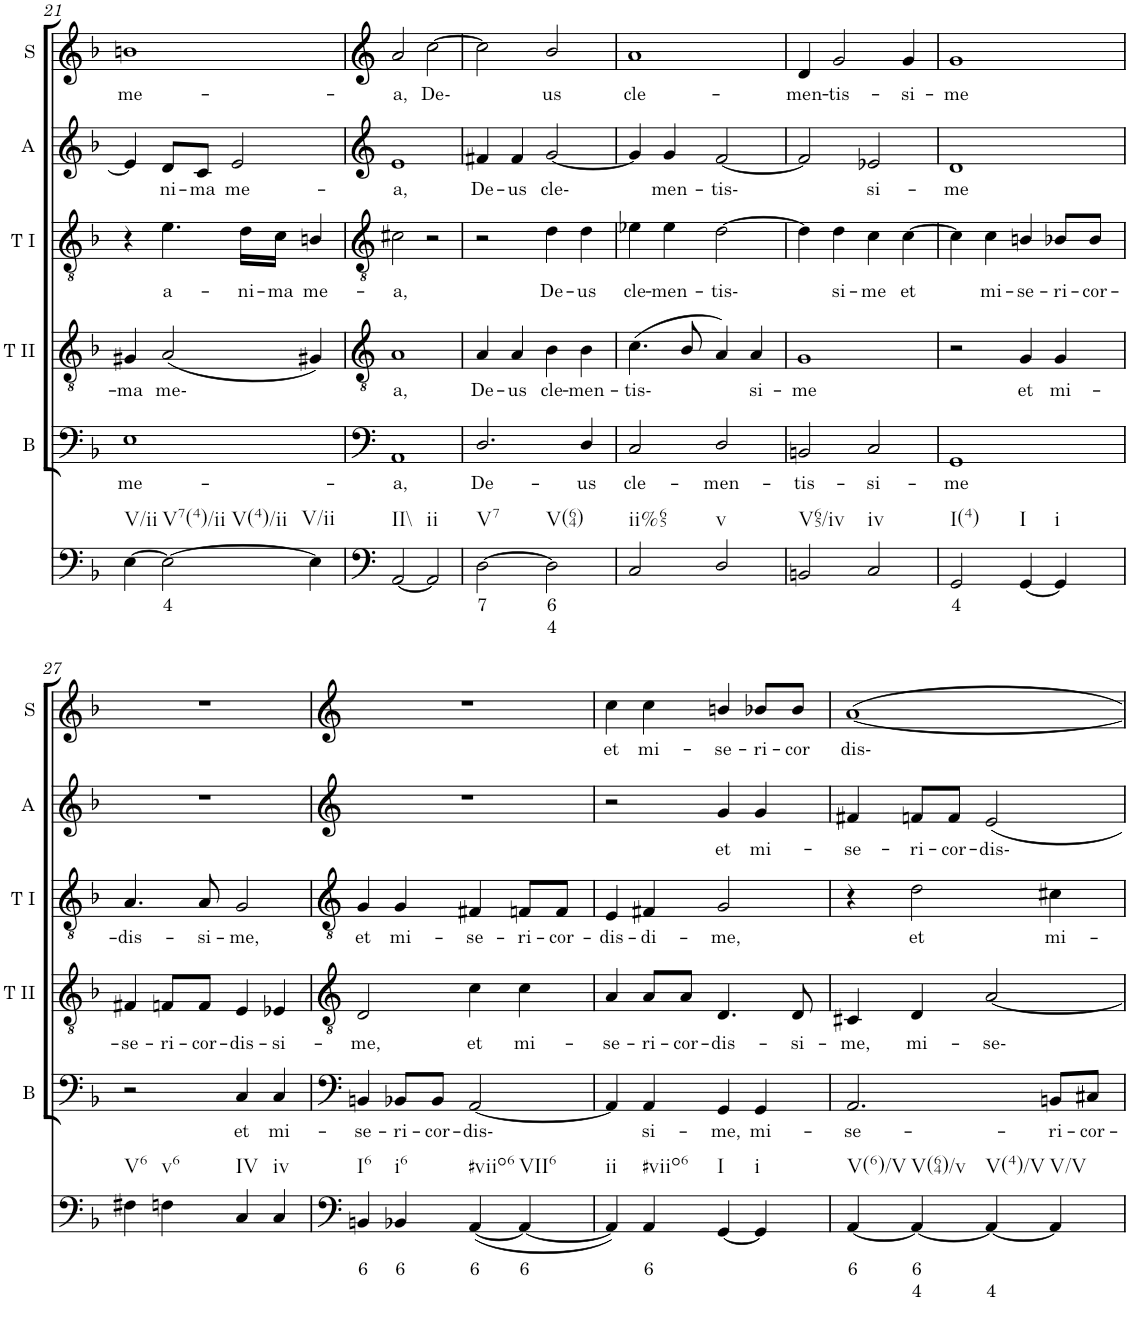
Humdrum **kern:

**kern	**text	**text	**kern	**text	**kern	**text	**kern	**text	**kern	**text	**kern	**text
*part6	*part6	*part6	*part5	*part5	*part4	*part4	*part3	*part3	*part2	*part2	*part1	*part1
*staff6	*staff6	*staff6	*staff5	*staff5	*staff4	*staff4	*staff3	*staff3	*staff2	*staff2	*staff1	*staff1
*I"Continuo	*	*	*I"Bass	*	*I"Tenor II	*	*I"Tenor I	*	*I"Alto	*	*I"Soprano	*
*	*	*	*I'B	*	*I'T II	*	*I'T I	*	*I'A	*	*I'S	*
!!LO:PB:g=z
*clefF4	*	*	*clefF4	*	*clefF4	*	*clefF4	*	*clefF4	*	*clefF4	*
*k[b-]	*	*	*k[b-]	*	*k[b-]	*	*k[b-]	*	*k[b-]	*	*k[b-]	*
*	*	*	*	*	*	*	*	*	*M4/4	*	*M4/4	*
=21	=21	=21	=21	=21	=21	=21	=21	=21	=21	=21	=21	=21
!LO:TX:b:t=V/ii	!	!	!	!	!	!	!	!	!	!	!	!
!	!	!	!	!LO:LY:b	!	!LO:LY:b	!	!	!	!	!	!LO:LY:b
[4E\	.	.	1E	me-	4G#X/	ma	4r	.	4e/]	.	1bn	me-
!LO:TX:b:t=V7(4)/ii	!	!	!	!	!	!	!	!	!	!	!	!
!LO:TX:b:t=V(4)/ii	!	!	!	!	!	!	!	!	!	!	!	!
!	!LO:LY:b	!	!	!	!	!LO:LY:b	!	!LO:LY:b	!	!LO:LY:b	!	!
2E\_	4	.	.	.	(2A/	me-	4.e\	a-	8d/L	ni-	.	.
!	!	!	!	!	!	!	!	!	!	!LO:LY:b	!	!
.	.	.	.	.	.	.	.	.	8c/J	ma	.	.
!	!	!	!	!	!	!	!	!	!	!LO:LY:b	!	!
.	.	.	.	.	.	.	.	.	2e/	me-	.	.
!	!	!	!	!	!	!	!	!LO:LY:b	!	!	!	!
.	.	.	.	.	.	.	16d\LL	ni-	.	.	.	.
!	!	!	!	!	!	!	!	!LO:LY:b	!	!	!	!
.	.	.	.	.	.	.	16c\JJ	ma	.	.	.	.
!LO:TX:b:t=V/ii	!	!	!	!	!	!	!	!	!	!	!	!
!	!	!	!	!	!	!	!	!LO:LY:b	!	!	!	!
4E\]	.	.	.	.	4G#X/)	.	4Bn/	me-	.	.	.	.
=22	=22	=22	=22	=22	=22	=22	=22	=22	=22	=22	=22	=22
!LO:TX:b:t=II\\	!	!	!	!	!	!	!	!	!	!	!	!
!	!	!	!	!LO:LY:b	!	!LO:LY:b	!	!LO:LY:b	!	!LO:LY:b	!	!LO:LY:b
[2AA/	.	.	1AA	a,	1A	a,	2c#X\	a,	1e	a,	2a/	a,
!LO:TX:b:t=ii	!	!	!	!	!	!	!	!	!	!	!	!
!	!	!	!	!	!	!	!	!	!	!	!	!LO:LY:b
2AA/]	.	.	.	.	.	.	2r	.	.	.	[2cc\	De-
=23	=23	=23	=23	=23	=23	=23	=23	=23	=23	=23	=23	=23
!LO:TX:b:t=V7	!	!	!	!	!	!	!	!	!	!	!	!
!	!LO:LY:b	!	!	!LO:LY:b	!	!LO:LY:b	!	!	!	!LO:LY:b	!	!
[2D\	7	.	2.D/	De-	4A/	De-	2r	.	4f#X/	De-	2cc\]	.
!	!	!	!	!	!	!LO:LY:b	!	!	!	!LO:LY:b	!	!
.	.	.	.	.	4A/	us	.	.	4f#/	us	.	.
!LO:TX:b:t=V(64)	!	!	!	!	!	!	!	!	!	!	!	!
!	!LO:LY:b	!LO:LY:b	!	!	!	!LO:LY:b	!	!LO:LY:b	!	!LO:LY:b	!	!LO:LY:b
2D\]	6	4	.	.	4B-\	cle-	4d\	De-	[2g/	cle-	2b-/	us
!	!	!	!	!LO:LY:b	!	!LO:LY:b	!	!LO:LY:b	!	!	!	!
.	.	.	4D/	us	4B-\	men-	4d\	us	.	.	.	.
=24	=24	=24	=24	=24	=24	=24	=24	=24	=24	=24	=24	=24
!LO:TX:b:t=ii%65	!	!	!	!	!	!	!	!	!	!	!	!
!	!	!	!	!LO:LY:b	!	!LO:LY:b	!	!LO:LY:b	!	!	!	!LO:LY:b
2C/	.	.	2C/	cle-	(4.c\	tis-	4e-X\	cle-	4g/]	.	1a	cle-
!	!	!	!	!	!	!	!	!LO:LY:b	!	!LO:LY:b	!	!
.	.	.	.	.	.	.	4e-\	men-	4g/	men-	.	.
.	.	.	.	.	8B-/	.	.	.	.	.	.	.
!LO:TX:b:t=v	!	!	!	!	!	!	!	!	!	!	!	!
!	!	!	!	!LO:LY:b	!	!	!	!LO:LY:b	!	!LO:LY:b	!	!
2D/	.	.	2D/	men-	4A/)	.	[2d\	tis-	[2f/	tis-	.	.
!	!	!	!	!	!	!LO:LY:b	!	!	!	!	!	!
.	.	.	.	.	4A/	si-	.	.	.	.	.	.
=25	=25	=25	=25	=25	=25	=25	=25	=25	=25	=25	=25	=25
!LO:TX:b:t=V65/iv	!	!	!	!	!	!	!	!	!	!	!	!
!	!	!	!	!LO:LY:b	!	!LO:LY:b	!	!	!	!	!	!LO:LY:b
2BBn/	.	.	2BBn/	tis-	1G	me	4d\]	.	2f/]	.	4d/	men-
!	!	!	!	!	!	!	!	!LO:LY:b	!	!	!	!LO:LY:b
.	.	.	.	.	.	.	4d\	si-	.	.	2g/	tis-
!LO:TX:b:t=iv	!	!	!	!	!	!	!	!	!	!	!	!
!	!	!	!	!LO:LY:b	!	!	!	!LO:LY:b	!	!LO:LY:b	!	!
2C/	.	.	2C/	si-	.	.	4c\	me	2e-X/	si-	.	.
!	!	!	!	!	!	!	!	!LO:LY:b	!	!	!	!LO:LY:b
.	.	.	.	.	.	.	[4c\	et	.	.	4g/	si-
=26	=26	=26	=26	=26	=26	=26	=26	=26	=26	=26	=26	=26
!LO:TX:b:t=I(4)	!	!	!	!	!	!	!	!	!	!	!	!
!	!LO:LY:b	!	!	!LO:LY:b	!	!	!	!	!	!LO:LY:b	!	!LO:LY:b
2GG/	4	.	1GG	me	2r	.	4c\]	.	1d	me	1g	me
!	!	!	!	!	!	!	!	!LO:LY:b	!	!	!	!
.	.	.	.	.	.	.	4c\	mi-	.	.	.	.
!LO:TX:b:t=I	!	!	!	!	!	!	!	!	!	!	!	!
!	!	!	!	!	!	!LO:LY:b	!	!LO:LY:b	!	!	!	!
[4GG/	.	.	.	.	4G/	et	4Bn/	se-	.	.	.	.
!LO:TX:b:t=i	!	!	!	!	!	!	!	!	!	!	!	!
!	!	!	!	!	!	!LO:LY:b	!	!LO:LY:b	!	!	!	!
4GG/]	.	.	.	.	4G/	mi-	8B-X/L	ri-	.	.	.	.
!	!	!	!	!	!	!	!	!LO:LY:b	!	!	!	!
.	.	.	.	.	.	.	8B-/J	cor-	.	.	.	.
!!LO:LB:g=z
=27	=27	=27	=27	=27	=27	=27	=27	=27	=27	=27	=27	=27
!LO:TX:b:t=V6	!	!	!	!	!	!	!	!	!	!	!	!
!	!	!	!	!	!	!LO:LY:b	!	!LO:LY:b	!	!	!	!
4F#X\	.	.	2r	.	4F#X/	se-	4.A/	dis-	1r	.	1r	.
!LO:TX:b:t=v6	!	!	!	!	!	!	!	!	!	!	!	!
!	!	!	!	!	!	!LO:LY:b	!	!	!	!	!	!
4Fn\	.	.	.	.	8Fn/L	ri-	.	.	.	.	.	.
!	!	!	!	!	!	!LO:LY:b	!	!LO:LY:b	!	!	!	!
.	.	.	.	.	8F/J	cor-	8A/	si-	.	.	.	.
!LO:TX:b:t=IV	!	!	!	!	!	!	!	!	!	!	!	!
!	!	!	!	!LO:LY:b	!	!LO:LY:b	!	!LO:LY:b	!	!	!	!
4C/	.	.	4C/	et	4E/	dis-	2G/	me,	.	.	.	.
!LO:TX:b:t=iv	!	!	!	!	!	!	!	!	!	!	!	!
!	!	!	!	!LO:LY:b	!	!LO:LY:b	!	!	!	!	!	!
4C/	.	.	4C/	mi-	4E-X/	si-	.	.	.	.	.	.
=28	=28	=28	=28	=28	=28	=28	=28	=28	=28	=28	=28	=28
!LO:TX:b:t=I6	!	!	!	!	!	!	!	!	!	!	!	!
!	!LO:LY:b	!	!	!LO:LY:b	!	!LO:LY:b	!	!LO:LY:b	!	!	!	!
4BBn/	6	.	4BBn/	se-	2D/	me,	4G/	et	1r	.	1r	.
!LO:TX:b:t=i6	!	!	!	!	!	!	!	!	!	!	!	!
!	!LO:LY:b	!	!	!LO:LY:b	!	!	!	!LO:LY:b	!	!	!	!
4BB-X/	6	.	8BB-X/L	ri-	.	.	4G/	mi-	.	.	.	.
!	!	!	!	!LO:LY:b	!	!	!	!	!	!	!	!
.	.	.	8BB-/J	cor-	.	.	.	.	.	.	.	.
!LO:TX:b:t=#viio6	!	!	!	!	!	!	!	!	!	!	!	!
!	!LO:LY:b	!	!	!LO:LY:b	!	!LO:LY:b	!	!LO:LY:b	!	!	!	!
([4AA/	6	.	[2AA/	dis-	4c\	et	4F#X/	se-	.	.	.	.
!LO:TX:b:t=VII6	!	!	!	!	!	!	!	!	!	!	!	!
!	!LO:LY:b	!	!	!	!	!LO:LY:b	!	!LO:LY:b	!	!	!	!
4AA/_	6	.	.	.	4c\	mi-	8Fn/L	ri-	.	.	.	.
!	!	!	!	!	!	!	!	!LO:LY:b	!	!	!	!
.	.	.	.	.	.	.	8F/J	cor-	.	.	.	.
=29	=29	=29	=29	=29	=29	=29	=29	=29	=29	=29	=29	=29
!LO:TX:b:t=ii	!	!	!	!	!	!	!	!	!	!	!	!
!	!	!	!	!	!	!LO:LY:b	!	!LO:LY:b	!	!	!	!LO:LY:b
4AA/])	.	.	4AA/]	.	4A/	se-	4E/	dis-	2r	.	4cc\	et
!LO:TX:b:t=#viio6	!	!	!	!	!	!	!	!	!	!	!	!
!	!LO:LY:b	!	!	!LO:LY:b	!	!LO:LY:b	!	!LO:LY:b	!	!	!	!LO:LY:b
4AA/	6	.	4AA/	si-	8A/L	ri-	4F#X/	di-	.	.	4cc\	mi-
!	!	!	!	!	!	!LO:LY:b	!	!	!	!	!	!
.	.	.	.	.	8A/J	cor-	.	.	.	.	.	.
!LO:TX:b:t=I	!	!	!	!	!	!	!	!	!	!	!	!
!	!	!	!	!LO:LY:b	!	!LO:LY:b	!	!LO:LY:b	!	!LO:LY:b	!	!LO:LY:b
[4GG/	.	.	4GG/	me,	4.D/	dis-	2G/	me,	4g/	et	4bn/	se-
!LO:TX:b:t=i	!	!	!	!	!	!	!	!	!	!	!	!
!	!	!	!	!LO:LY:b	!	!	!	!	!	!LO:LY:b	!	!LO:LY:b
4GG/]	.	.	4GG/	mi-	.	.	.	.	4g/	mi-	8b-X/L	ri-
!	!	!	!	!	!	!LO:LY:b	!	!	!	!	!	!LO:LY:b
.	.	.	.	.	8D/	si-	.	.	.	.	8b-/J	cor
=30	=30	=30	=30	=30	=30	=30	=30	=30	=30	=30	=30	=30
!LO:TX:b:t=V(6)/V	!	!	!	!	!	!	!	!	!	!	!	!
!	!LO:LY:b	!	!	!LO:LY:b	!	!LO:LY:b	!	!	!	!LO:LY:b	!	!LO:LY:b
[4AA/	6	.	2.AA/	se-	4C#X/	me,	4r	.	4f#X/	se-	[1a	dis-
!LO:TX:b:t=V(64)/v	!	!	!	!	!	!	!	!	!	!	!	!
!	!LO:LY:b	!LO:LY:b	!	!	!	!LO:LY:b	!	!LO:LY:b	!	!LO:LY:b	!	!
4AA/_	6	4	.	.	4D/	mi-	2d\	et	8fn/L	ri-	.	.
!	!	!	!	!	!	!	!	!	!	!LO:LY:b	!	!
.	.	.	.	.	.	.	.	.	8f/J	cor-	.	.
!LO:TX:b:t=V(4)/V	!	!	!	!	!	!	!	!	!	!	!	!
!	!	!LO:LY:b	!	!	!	!LO:LY:b	!	!	!	!LO:LY:b	!	!
4AA/_	.	4	.	.	[2A/	se-	.	.	2e/	dis-	.	.
!LO:TX:b:t=V/V	!	!	!	!	!	!	!	!	!	!	!	!
!	!	!	!	!LO:LY:b	!	!	!	!LO:LY:b	!	!	!	!
4AA/]	.	.	8BBn/L	ri-	.	.	4c#X\	mi-	.	.	.	.
!	!	!	!	!LO:LY:b	!	!	!	!	!	!	!	!
.	.	.	8C#X/J	cor-	.	.	.	.	.	.	.	.
=	=	=	=	=	=	=	=	=	=	=	=	=
*-	*-	*-	*-	*-	*-	*-	*-	*-	*-	*-	*-	*-
